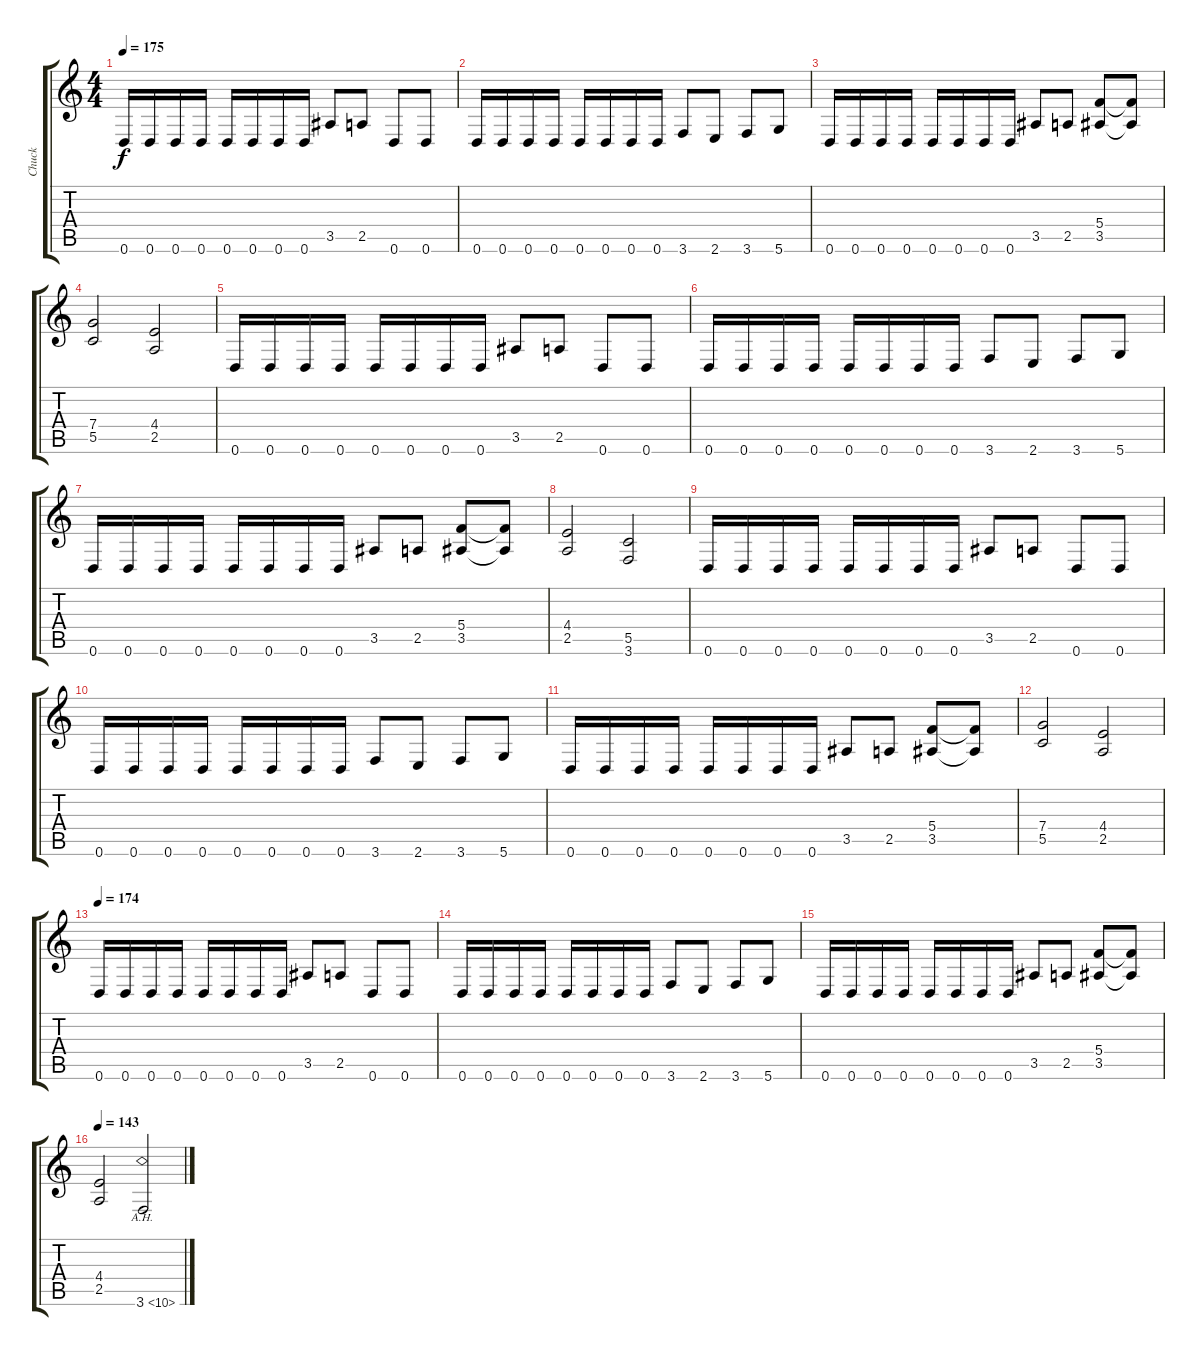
\track ("Chuck" "Chuck") {instrument distortionguitar}
\staff {score tabs}
\tuning (D4 A3 F3 C3 G2 D2) {hide}
\ts (4 4)
\tempo 175
\clef g2
\ks c
0.6.16{dy f} 0.6.16 0.6.16 0.6.16 0.6.16 0.6.16 0.6.16 0.6.16 3.5.8 2.5.8 0.6.8 0.6.8 |
0.6.16 0.6.16 0.6.16 0.6.16 0.6.16 0.6.16 0.6.16 0.6.16 3.6.8 2.6.8 3.6.8 5.6.8 |
0.6.16 0.6.16 0.6.16 0.6.16 0.6.16 0.6.16 0.6.16 0.6.16 3.5.8 2.5.8 (5.4 3.5).8 (5.4{t} 3.5{t}).8 |
(7.4 5.5).2 (4.4 2.5).2 |
0.6.16 0.6.16 0.6.16 0.6.16 0.6.16 0.6.16 0.6.16 0.6.16 3.5.8 2.5.8 0.6.8 0.6.8 |
0.6.16 0.6.16 0.6.16 0.6.16 0.6.16 0.6.16 0.6.16 0.6.16 3.6.8 2.6.8 3.6.8 5.6.8 |
0.6.16 0.6.16 0.6.16 0.6.16 0.6.16 0.6.16 0.6.16 0.6.16 3.5.8 2.5.8 (5.4 3.5).8 (5.4{t} 3.5{t}).8 |
(4.4 2.5).2 (5.5 3.6).2 |
0.6.16 0.6.16 0.6.16 0.6.16 0.6.16 0.6.16 0.6.16 0.6.16 3.5.8 2.5.8 0.6.8 0.6.8 |
0.6.16 0.6.16 0.6.16 0.6.16 0.6.16 0.6.16 0.6.16 0.6.16 3.6.8 2.6.8 3.6.8 5.6.8 |
0.6.16 0.6.16 0.6.16 0.6.16 0.6.16 0.6.16 0.6.16 0.6.16 3.5.8 2.5.8 (5.4 3.5).8 (5.4{t} 3.5{t}).8 |
(7.4 5.5).2 (4.4 2.5).2 |
\tempo 174
0.6.16 0.6.16 0.6.16 0.6.16 0.6.16 0.6.16 0.6.16 0.6.16 3.5.8 2.5.8 0.6.8 0.6.8 |
0.6.16 0.6.16 0.6.16 0.6.16 0.6.16 0.6.16 0.6.16 0.6.16 3.6.8 2.6.8 3.6.8 5.6.8 |
0.6.16 0.6.16 0.6.16 0.6.16 0.6.16 0.6.16 0.6.16 0.6.16 3.5.8 2.5.8 (5.4 3.5).8 (5.4{t} 3.5{t}).8 |
\tempo 143
(4.4 2.5).2 3.6{ah 7}.2
